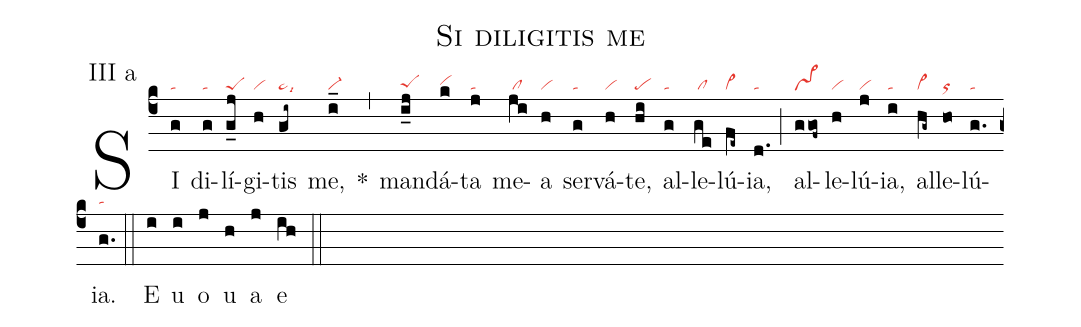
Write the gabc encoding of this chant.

name: Si diligitis me;
annotation: III a;
mode: 3;
nabc-lines: 1;
%%
(c4)
SI(g|ta) di(g|ta)lí(g_j|peS)gi(h|vi)tis(gi~|ta>lsi9) me,(i_|vi-) *(,)
man(i_j|peShg)dá(k|vihh)ta(j|ta) me(ji|/cl)a(h|vi) ser(g|ta)vá(h|vi)te,(hi|pe)
al(g|ta)le(ge|/cl)lú(fe~|vi>)ia,(d.|ta) (;)
al(ggof~|vs>)le(h|vi)lú(j|vi)ia,(i|ta) al(hg~|vi>)le(ho|or)lú(g.|ta)ia.(g.|ta) (::)
E(i) u(i) o(j) u(h) a(j) e(ih) (::)
